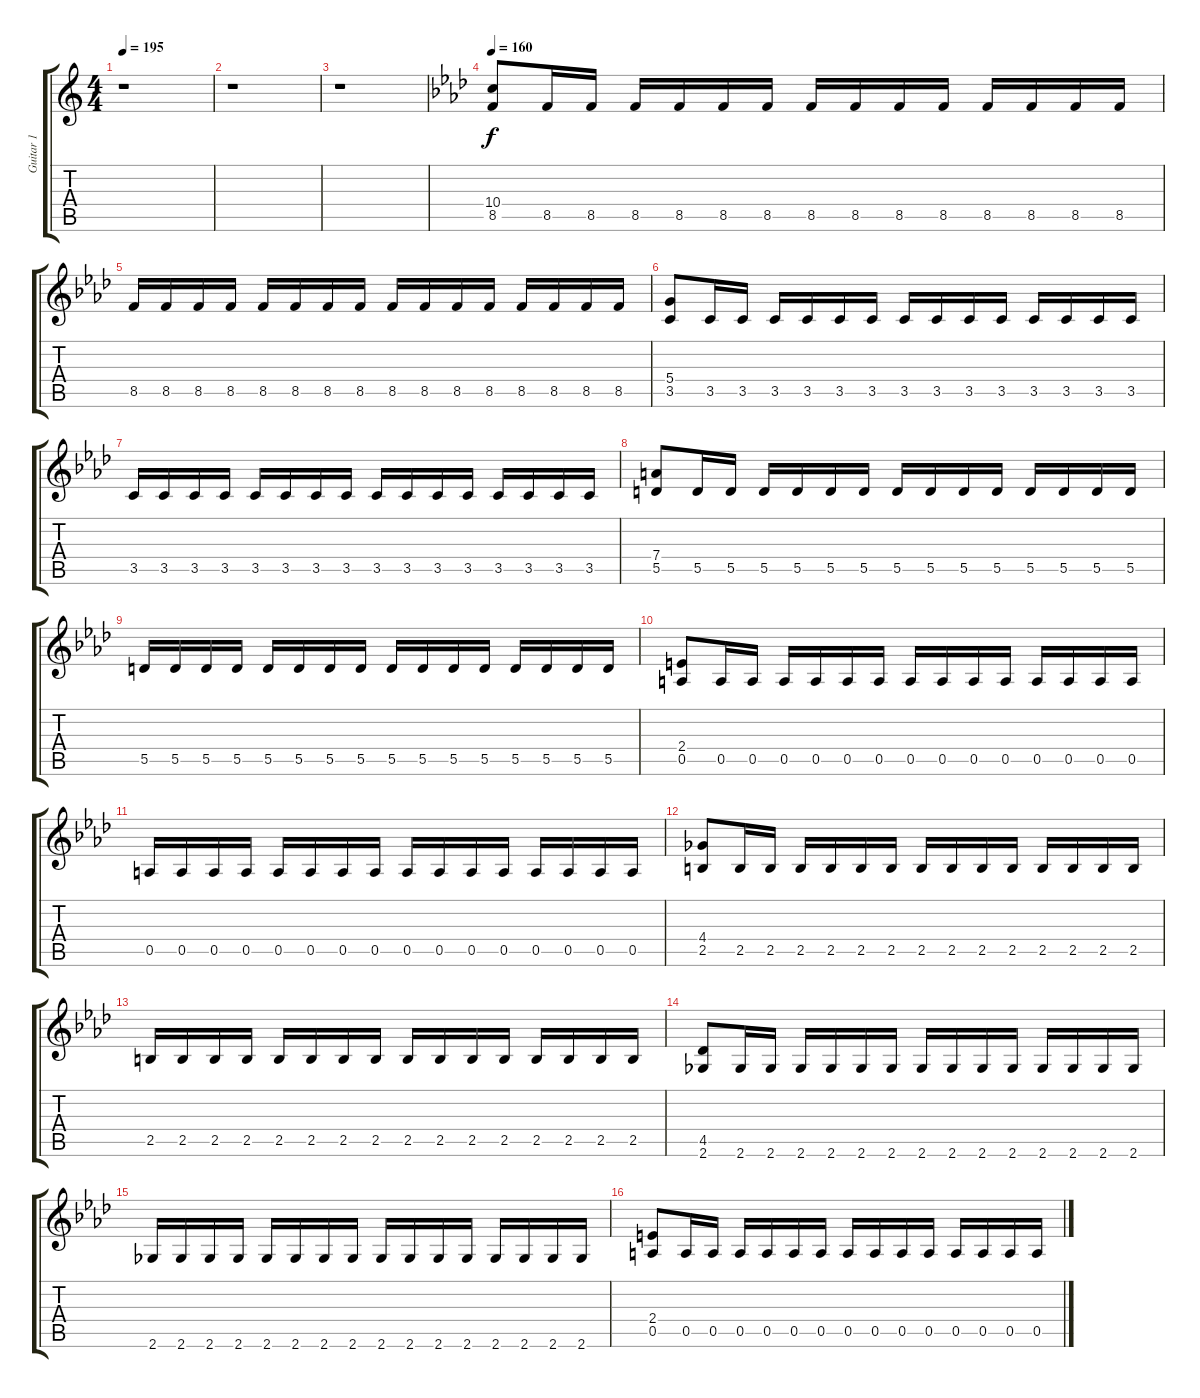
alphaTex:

\track ("Guitar 1" "Guitar 1") {instrument overdrivenguitar}
\staff {score tabs}
\tuning (E4 B3 G3 D3 A2 E2) {hide}
\ts (4 4)
\tempo 195
\clef g2
\ks c
r.1{dy f} |
r.1 |
r.1 |
\section ("" "")
\tempo 160
\ks fminor
(10.4 8.5).8 8.5.16 8.5.16 8.5.16 8.5.16 8.5.16 8.5.16 8.5.16 8.5.16 8.5.16 8.5.16 8.5.16 8.5.16 8.5.16 8.5.16 |
8.5.16 8.5.16 8.5.16 8.5.16 8.5.16 8.5.16 8.5.16 8.5.16 8.5.16 8.5.16 8.5.16 8.5.16 8.5.16 8.5.16 8.5.16 8.5.16 |
(5.4 3.5).8 3.5.16 3.5.16 3.5.16 3.5.16 3.5.16 3.5.16 3.5.16 3.5.16 3.5.16 3.5.16 3.5.16 3.5.16 3.5.16 3.5.16 |
3.5.16 3.5.16 3.5.16 3.5.16 3.5.16 3.5.16 3.5.16 3.5.16 3.5.16 3.5.16 3.5.16 3.5.16 3.5.16 3.5.16 3.5.16 3.5.16 |
(7.4 5.5).8 5.5.16 5.5.16 5.5.16 5.5.16 5.5.16 5.5.16 5.5.16 5.5.16 5.5.16 5.5.16 5.5.16 5.5.16 5.5.16 5.5.16 |
5.5.16 5.5.16 5.5.16 5.5.16 5.5.16 5.5.16 5.5.16 5.5.16 5.5.16 5.5.16 5.5.16 5.5.16 5.5.16 5.5.16 5.5.16 5.5.16 |
(2.4 0.5).8 0.5.16 0.5.16 0.5.16 0.5.16 0.5.16 0.5.16 0.5.16 0.5.16 0.5.16 0.5.16 0.5.16 0.5.16 0.5.16 0.5.16 |
0.5.16 0.5.16 0.5.16 0.5.16 0.5.16 0.5.16 0.5.16 0.5.16 0.5.16 0.5.16 0.5.16 0.5.16 0.5.16 0.5.16 0.5.16 0.5.16 |
(4.4 2.5).8 2.5.16 2.5.16 2.5.16 2.5.16 2.5.16 2.5.16 2.5.16 2.5.16 2.5.16 2.5.16 2.5.16 2.5.16 2.5.16 2.5.16 |
2.5.16 2.5.16 2.5.16 2.5.16 2.5.16 2.5.16 2.5.16 2.5.16 2.5.16 2.5.16 2.5.16 2.5.16 2.5.16 2.5.16 2.5.16 2.5.16 |
(4.5 2.6).8 2.6.16 2.6.16 2.6.16 2.6.16 2.6.16 2.6.16 2.6.16 2.6.16 2.6.16 2.6.16 2.6.16 2.6.16 2.6.16 2.6.16 |
2.6.16 2.6.16 2.6.16 2.6.16 2.6.16 2.6.16 2.6.16 2.6.16 2.6.16 2.6.16 2.6.16 2.6.16 2.6.16 2.6.16 2.6.16 2.6.16 |
(2.4 0.5).8 0.5.16 0.5.16 0.5.16 0.5.16 0.5.16 0.5.16 0.5.16 0.5.16 0.5.16 0.5.16 0.5.16 0.5.16 0.5.16 0.5.16
